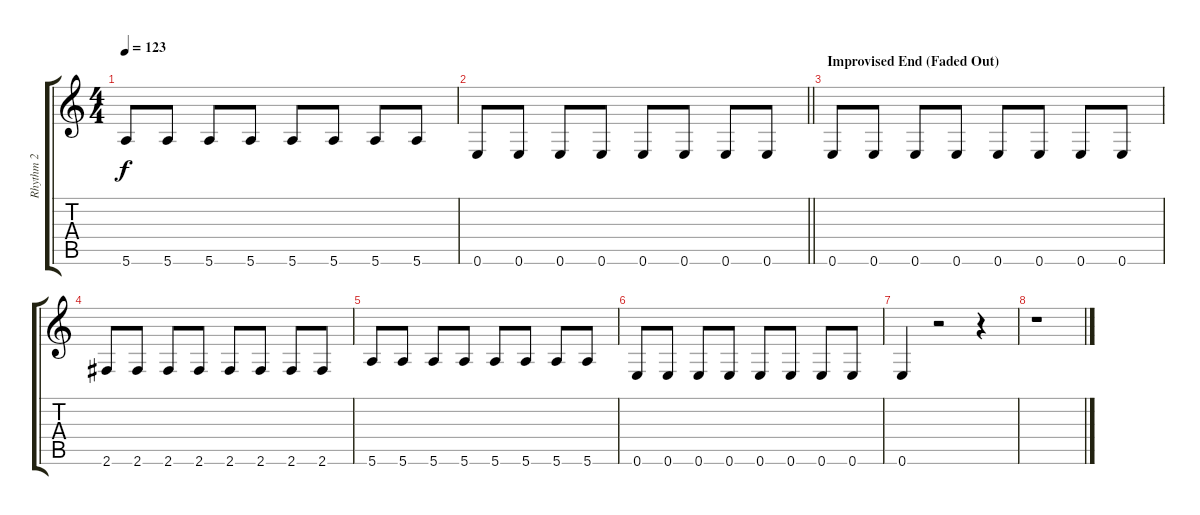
\track ("Rhythm 2" "Rhythm 2") {instrument overdrivenguitar}
\staff {score tabs}
\tuning (E4 B3 G3 D3 A2 E2) {hide}
\ts (4 4)
\tempo 123
\clef g2
\ks c
5.6.8{dy f} 5.6.8 5.6.8 5.6.8 5.6.8 5.6.8 5.6.8 5.6.8 |
\barLineRight lightlight
0.6.8 0.6.8 0.6.8 0.6.8 0.6.8 0.6.8 0.6.8 0.6.8 |
\section ("" "Improvised End (Faded Out)")
0.6.8 0.6.8 0.6.8 0.6.8 0.6.8 0.6.8 0.6.8 0.6.8 |
2.6.8 2.6.8 2.6.8 2.6.8 2.6.8 2.6.8 2.6.8 2.6.8 |
5.6.8 5.6.8 5.6.8 5.6.8 5.6.8 5.6.8 5.6.8 5.6.8 |
0.6.8 0.6.8 0.6.8 0.6.8 0.6.8 0.6.8 0.6.8 0.6.8 |
0.6.4 r.2 r.4 |
r.1
